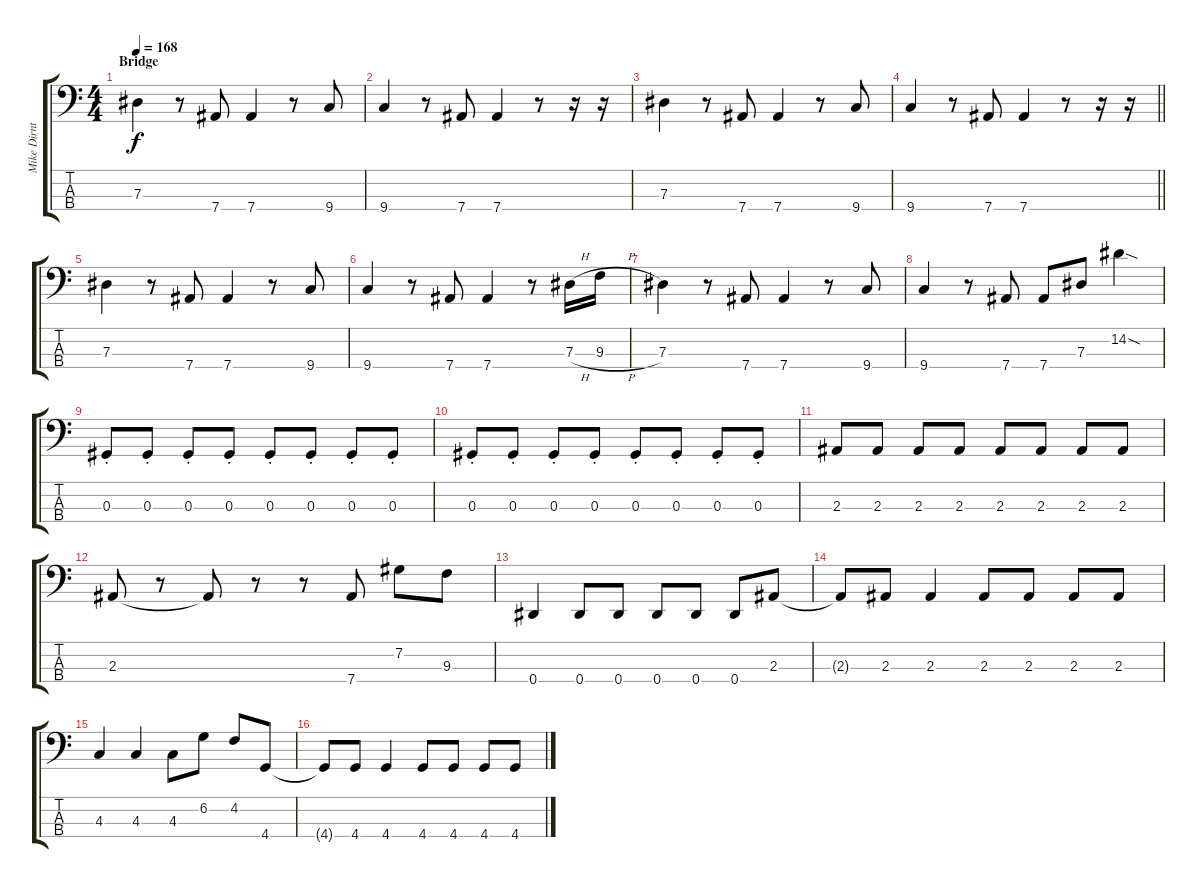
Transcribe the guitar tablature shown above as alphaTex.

\track ("Mike Dirnt - Bass" "Mike Dirnt") {instrument electricbasspick}
\staff {score tabs}
\tuning (Gb2 Db2 Ab1 Eb1) {hide}
\ts (4 4)
\section ("" "Bridge")
\tempo 168
\clef f4
\ks c
7.3.4{dy f} r.8 7.4.8 7.4.4 r.8 9.4.8 |
9.4.4 r.8 7.4.8 7.4.4 r.8 r.16 r.16 |
7.3.4 r.8 7.4.8 7.4.4 r.8 9.4.8 |
\barLineRight lightlight
9.4.4 r.8 7.4.8 7.4.4 r.8 r.16 r.16 |
7.3.4 r.8 7.4.8 7.4.4 r.8 9.4.8 |
9.4.4 r.8 7.4.8 7.4.4 r.8 7.3{h}.16 9.3{h}.16 |
7.3.4 r.8 7.4.8 7.4.4 r.8 9.4.8 |
9.4.4 r.8 7.4.8 7.4.8 7.3.8 14.2{sod}.4 |
0.3{st}.8 0.3{st}.8 0.3{st}.8 0.3{st}.8 0.3{st}.8 0.3{st}.8 0.3{st}.8 0.3{st}.8 |
0.3{st}.8 0.3{st}.8 0.3{st}.8 0.3{st}.8 0.3{st}.8 0.3{st}.8 0.3{st}.8 0.3{st}.8 |
2.3.8 2.3.8 2.3.8 2.3.8 2.3.8 2.3.8 2.3.8 2.3.8 |
2.3.8 r.8 2.3{t}.8 r.8 r.8 7.4.8 7.2.8 9.3.8 |
0.4.4 0.4.8 0.4.8 0.4.8 0.4.8 0.4.8 2.3.8 |
2.3{t}.8 2.3.8 2.3.4 2.3.8 2.3.8 2.3.8 2.3.8 |
4.3.4 4.3.4 4.3.8 6.2.8 4.2.8 4.4.8 |
4.4{t}.8 4.4.8 4.4.4 4.4.8 4.4.8 4.4.8 4.4.8
